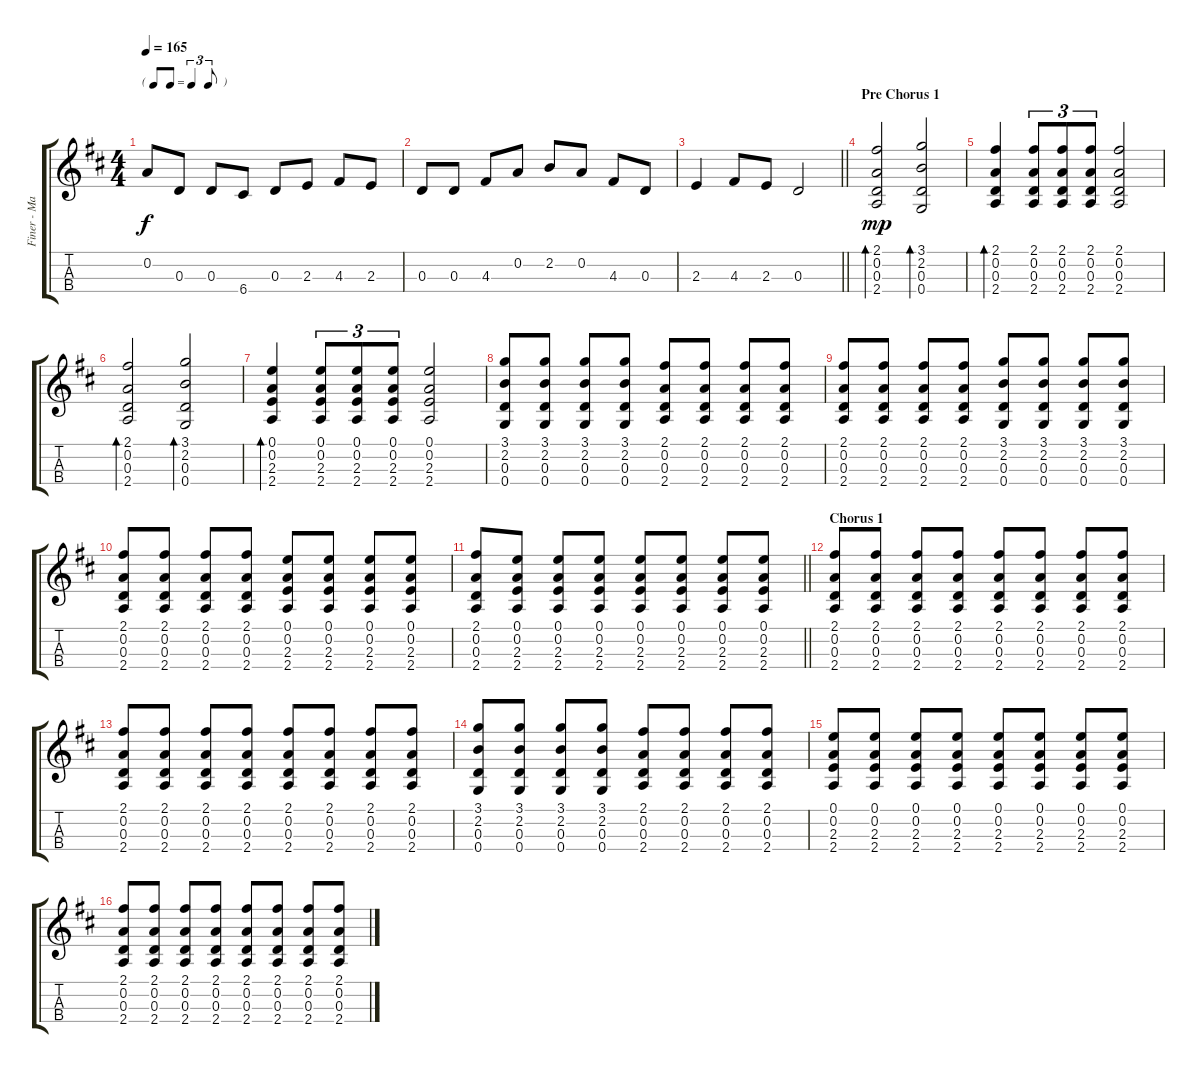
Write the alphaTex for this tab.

\track ("Finer - Mandolin" "Finer - Ma") {instrument banjo}
\staff {score tabs}
\tuning (E4 A3 D3 G2) {hide}
\displaytranspose 12
\ts (4 4)
\tf triplet8th
\tempo 165
\clef g2
\ks d
0.2.8{dy f} 0.3.8 0.3.8 6.4.8 0.3.8 2.3.8 4.3.8 2.3.8 |
0.3.8 0.3.8 4.3.8 0.2.8 2.2.8 0.2.8 4.3.8 0.3.8 |
\barLineRight lightlight
2.3.4 4.3.8 2.3.8 0.3.2 |
\section ("" "Pre Chorus 1")
(2.1 0.2 0.3 2.4).2{bd 60 dy mp} (3.1 2.2 0.3 0.4).2{bd 60} |
(2.1 0.2 0.3 2.4).4{bd 60} (2.1 0.2 0.3 2.4).8{tu (3 2)} (2.1 0.2 0.3 2.4).8{tu (3 2)} (2.1 0.2 0.3 2.4).8{tu (3 2)} (2.1 0.2 0.3 2.4).2 |
(2.1 0.2 0.3 2.4).2{bd 60} (3.1 2.2 0.3 0.4).2{bd 60} |
(0.1 0.2 2.3 2.4).4{bd 60} (0.1 0.2 2.3 2.4).8{tu (3 2)} (0.1 0.2 2.3 2.4).8{tu (3 2)} (0.1 0.2 2.3 2.4).8{tu (3 2)} (0.1 0.2 2.3 2.4).2 |
(3.1 2.2 0.3 0.4).8 (3.1 2.2 0.3 0.4).8 (3.1 2.2 0.3 0.4).8 (3.1 2.2 0.3 0.4).8 (2.1 0.2 0.3 2.4).8 (2.1 0.2 0.3 2.4).8 (2.1 0.2 0.3 2.4).8 (2.1 0.2 0.3 2.4).8 |
(2.1 0.2 0.3 2.4).8 (2.1 0.2 0.3 2.4).8 (2.1 0.2 0.3 2.4).8 (2.1 0.2 0.3 2.4).8 (3.1 2.2 0.3 0.4).8 (3.1 2.2 0.3 0.4).8 (3.1 2.2 0.3 0.4).8 (3.1 2.2 0.3 0.4).8 |
(2.1 0.2 0.3 2.4).8 (2.1 0.2 0.3 2.4).8 (2.1 0.2 0.3 2.4).8 (2.1 0.2 0.3 2.4).8 (0.1 0.2 2.3 2.4).8 (0.1 0.2 2.3 2.4).8 (0.1 0.2 2.3 2.4).8 (0.1 0.2 2.3 2.4).8 |
\barLineRight lightlight
(2.1 0.2 0.3 2.4).8 (0.1 0.2 2.3 2.4).8 (0.1 0.2 2.3 2.4).8 (0.1 0.2 2.3 2.4).8 (0.1 0.2 2.3 2.4).8 (0.1 0.2 2.3 2.4).8 (0.1 0.2 2.3 2.4).8 (0.1 0.2 2.3 2.4).8 |
\section ("" "Chorus 1")
(2.1 0.2 0.3 2.4).8 (2.1 0.2 0.3 2.4).8 (2.1 0.2 0.3 2.4).8 (2.1 0.2 0.3 2.4).8 (2.1 0.2 0.3 2.4).8 (2.1 0.2 0.3 2.4).8 (2.1 0.2 0.3 2.4).8 (2.1 0.2 0.3 2.4).8 |
(2.1 0.2 0.3 2.4).8 (2.1 0.2 0.3 2.4).8 (2.1 0.2 0.3 2.4).8 (2.1 0.2 0.3 2.4).8 (2.1 0.2 0.3 2.4).8 (2.1 0.2 0.3 2.4).8 (2.1 0.2 0.3 2.4).8 (2.1 0.2 0.3 2.4).8 |
(3.1 2.2 0.3 0.4).8 (3.1 2.2 0.3 0.4).8 (3.1 2.2 0.3 0.4).8 (3.1 2.2 0.3 0.4).8 (2.1 0.2 0.3 2.4).8 (2.1 0.2 0.3 2.4).8 (2.1 0.2 0.3 2.4).8 (2.1 0.2 0.3 2.4).8 |
(0.1 0.2 2.3 2.4).8 (0.1 0.2 2.3 2.4).8 (0.1 0.2 2.3 2.4).8 (0.1 0.2 2.3 2.4).8 (0.1 0.2 2.3 2.4).8 (0.1 0.2 2.3 2.4).8 (0.1 0.2 2.3 2.4).8 (0.1 0.2 2.3 2.4).8 |
(2.1 0.2 0.3 2.4).8 (2.1 0.2 0.3 2.4).8 (2.1 0.2 0.3 2.4).8 (2.1 0.2 0.3 2.4).8 (2.1 0.2 0.3 2.4).8 (2.1 0.2 0.3 2.4).8 (2.1 0.2 0.3 2.4).8 (2.1 0.2 0.3 2.4).8
